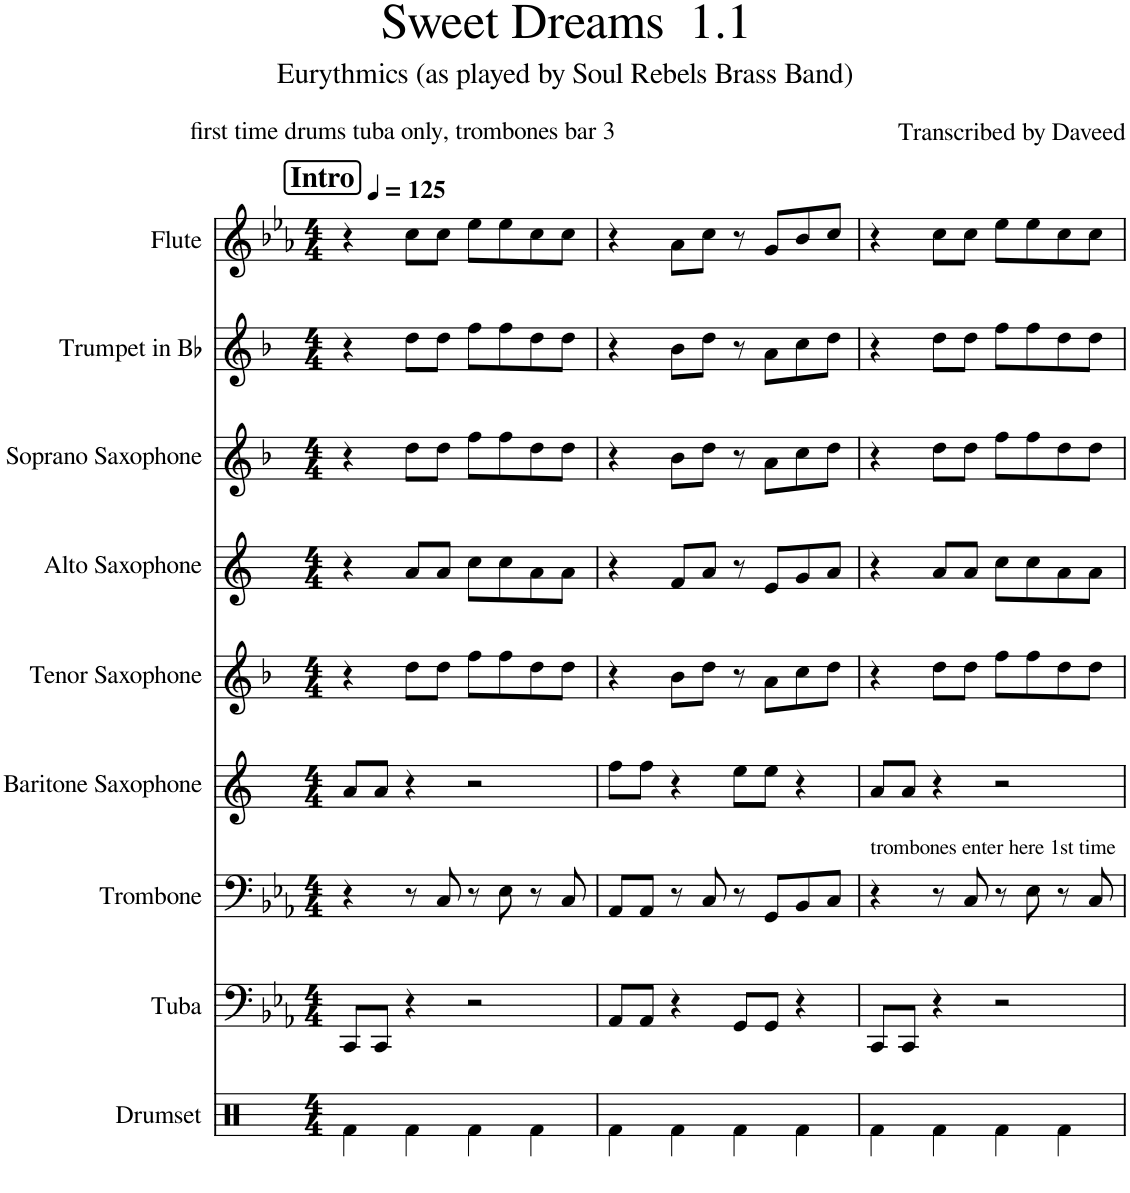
**kern	**kern	**kern	**kern	**kern	**kern	**kern	**kern	**kern
*part9	*part8	*part7	*part6	*part5	*part4	*part3	*part2	*part1
*staff9	*staff8	*staff7	*staff6	*staff5	*staff4	*staff3	*staff2	*staff1
*I"Drumset	*I"Tuba	*I"Trombone	*I"Baritone Saxophone	*I"Tenor Saxophone	*I"Alto Saxophone	*I"Soprano Saxophone	*I"Trumpet in Bb	*I"Flute
*I'D. set	*I'Tba.	*I'Tbn.	*I'Bar. Sax.	*I'T. Sax.	*I'A. Sax.	*I'S. Sax.	*I'Tpt. in Bb	*I'Fl.
*clefX	*clefF4	*clefF4	*clefG2	*clefG2	*clefG2	*clefG2	*clefG2	*clefG2
*	*	*	*Trd12c21	*Trd8c14	*Trd5c9	*Trd1c2	*Trd1c2	*
*k[]	*k[b-e-a-]	*k[b-e-a-]	*k[]	*k[b-]	*k[]	*k[b-]	*k[b-]	*k[b-e-a-]
*M4/4	*M4/4	*M4/4	*M4/4	*M4/4	*M4/4	*M4/4	*M4/4	*M4/4
=1	=1	=1	=1	=1	=1	=1	=1	=1
4Rf\	8CC/L	4r	8a/L	4r	4r	4r	4r	4r
.	8CC/J	.	8a/J	.	.	.	.	.
4Rf\	4r	8r	4r	8dd\L	8a/L	8dd\L	8dd\L	8cc\L
.	.	8C/	.	8dd\J	8a/J	8dd\J	8dd\J	8cc\J
4Rf\	2r	8r	2r	8ff\L	8cc\L	8ff\L	8ff\L	8ee-\L
.	.	8E-\	.	8ff\	8cc\	8ff\	8ff\	8ee-\
4Rf\	.	8r	.	8dd\	8a\	8dd\	8dd\	8cc\
.	.	8C/	.	8dd\J	8a\J	8dd\J	8dd\J	8cc\J
=2	=2	=2	=2	=2	=2	=2	=2	=2
4Rf\	8AA-/L	8AA-/L	8ff\L	4r	4r	4r	4r	4r
.	8AA-/J	8AA-/J	8ff\J	.	.	.	.	.
4Rf\	4r	8r	4r	8b-\L	8f/L	8b-\L	8b-\L	8a-\L
.	.	8C/	.	8dd\J	8a/J	8dd\J	8dd\J	8cc\J
4Rf\	8GG/L	8r	8ee\L	8r	8r	8r	8r	8r
.	8GG/J	8GG/L	8ee\J	8a\L	8e/L	8a\L	8a\L	8g/L
4Rf\	4r	8BB-/	4r	8cc\	8g/	8cc\	8cc\	8b-/
.	.	8C/J	.	8dd\J	8a/J	8dd\J	8dd\J	8cc/J
=3	=3	=3	=3	=3	=3	=3	=3	=3
!	!	!LO:TX:a:t=trombones enter here 1st time	!	!	!	!	!	!
4Rf\	8CC/L	4r	8a/L	4r	4r	4r	4r	4r
.	8CC/J	.	8a/J	.	.	.	.	.
4Rf\	4r	8r	4r	8dd\L	8a/L	8dd\L	8dd\L	8cc\L
.	.	8C/	.	8dd\J	8a/J	8dd\J	8dd\J	8cc\J
4Rf\	2r	8r	2r	8ff\L	8cc\L	8ff\L	8ff\L	8ee-\L
.	.	8E-\	.	8ff\	8cc\	8ff\	8ff\	8ee-\
4Rf\	.	8r	.	8dd\	8a\	8dd\	8dd\	8cc\
.	.	8C/	.	8dd\J	8a\J	8dd\J	8dd\J	8cc\J
=	=	=	=	=	=	=	=	=
*-	*-	*-	*-	*-	*-	*-	*-	*-
